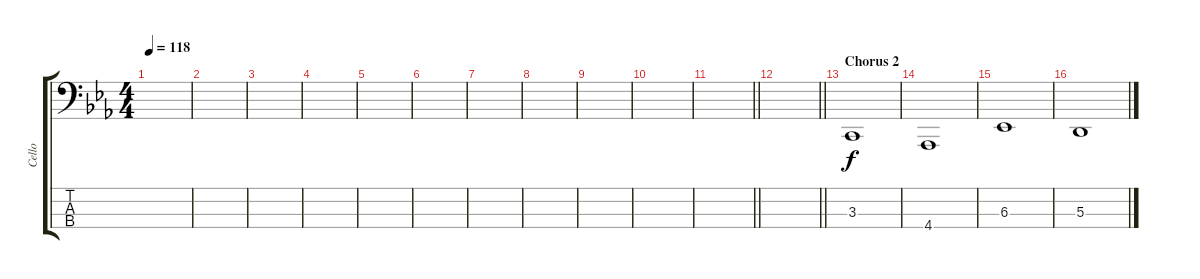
\track ("Cello" "Cello") {instrument stringensemble1}
\staff {score tabs}
\tuning (G2 D2 A1 E1) {hide}
\ts (4 4)
\tempo 118
\clef f4
\ks eb
|
|
|
|
|
|
|
|
|
|
\barLineRight lightlight
|
\barLineRight lightlight
|
\section ("" "Chorus 2")
3.3.1 |
4.4.1 |
6.3.1 |
5.3.1
